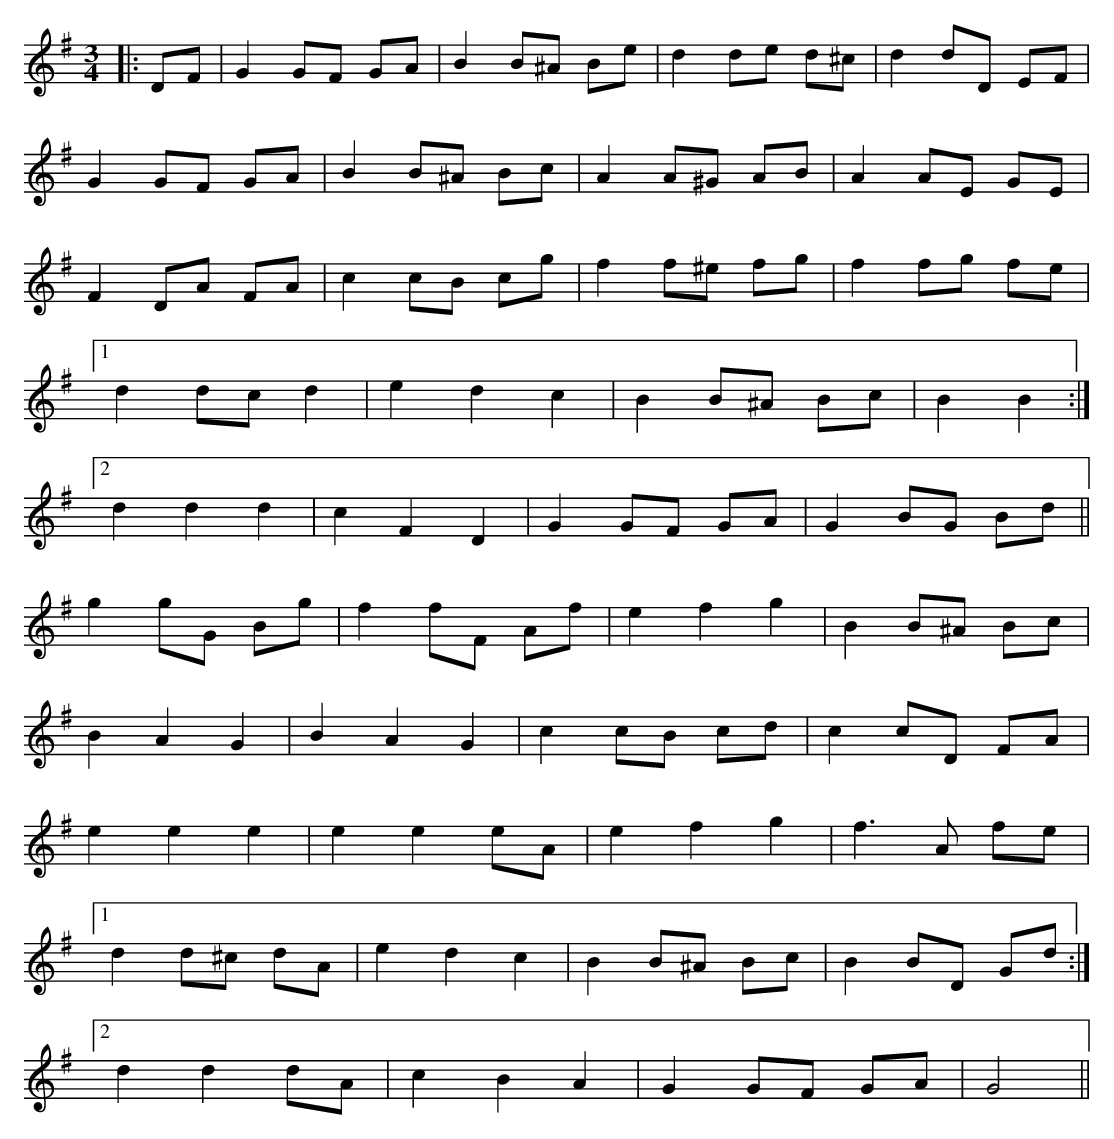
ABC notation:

X:1
M:3/4
K:G
|:DF|G2 GF GA|B2 B^A Be|d2 de d^c|d2 dD EF|
G2 GF GA|B2 B^A Bc|A2 A^G AB|A2 AE GE|
F2 DA FA|c2 cB cg|f2 f^e fg|f2 fg fe|
[1 d2 dc d2|e2 d2 c2|B2 B^A Bc|B2 B2:|
[2 d2 d2 d2|c2 F2 D2|G2 GF GA|G2 BG Bd||
g2 gG Bg|f2 fF Af|e2 f2 g2|B2 B^A Bc|
B2 A2 G2|B2 A2 G2|c2 cB cd|c2 cD FA|
e2 e2 e2|e2 e2 eA|e2 f2 g2|f3 A fe|
[1 d2 d^c dA|e2 d2 c2|B2 B^A Bc|B2 BD Gd:|
[2 d2 d2 dA|c2 B2 A2|G2 GF GA|G4||
